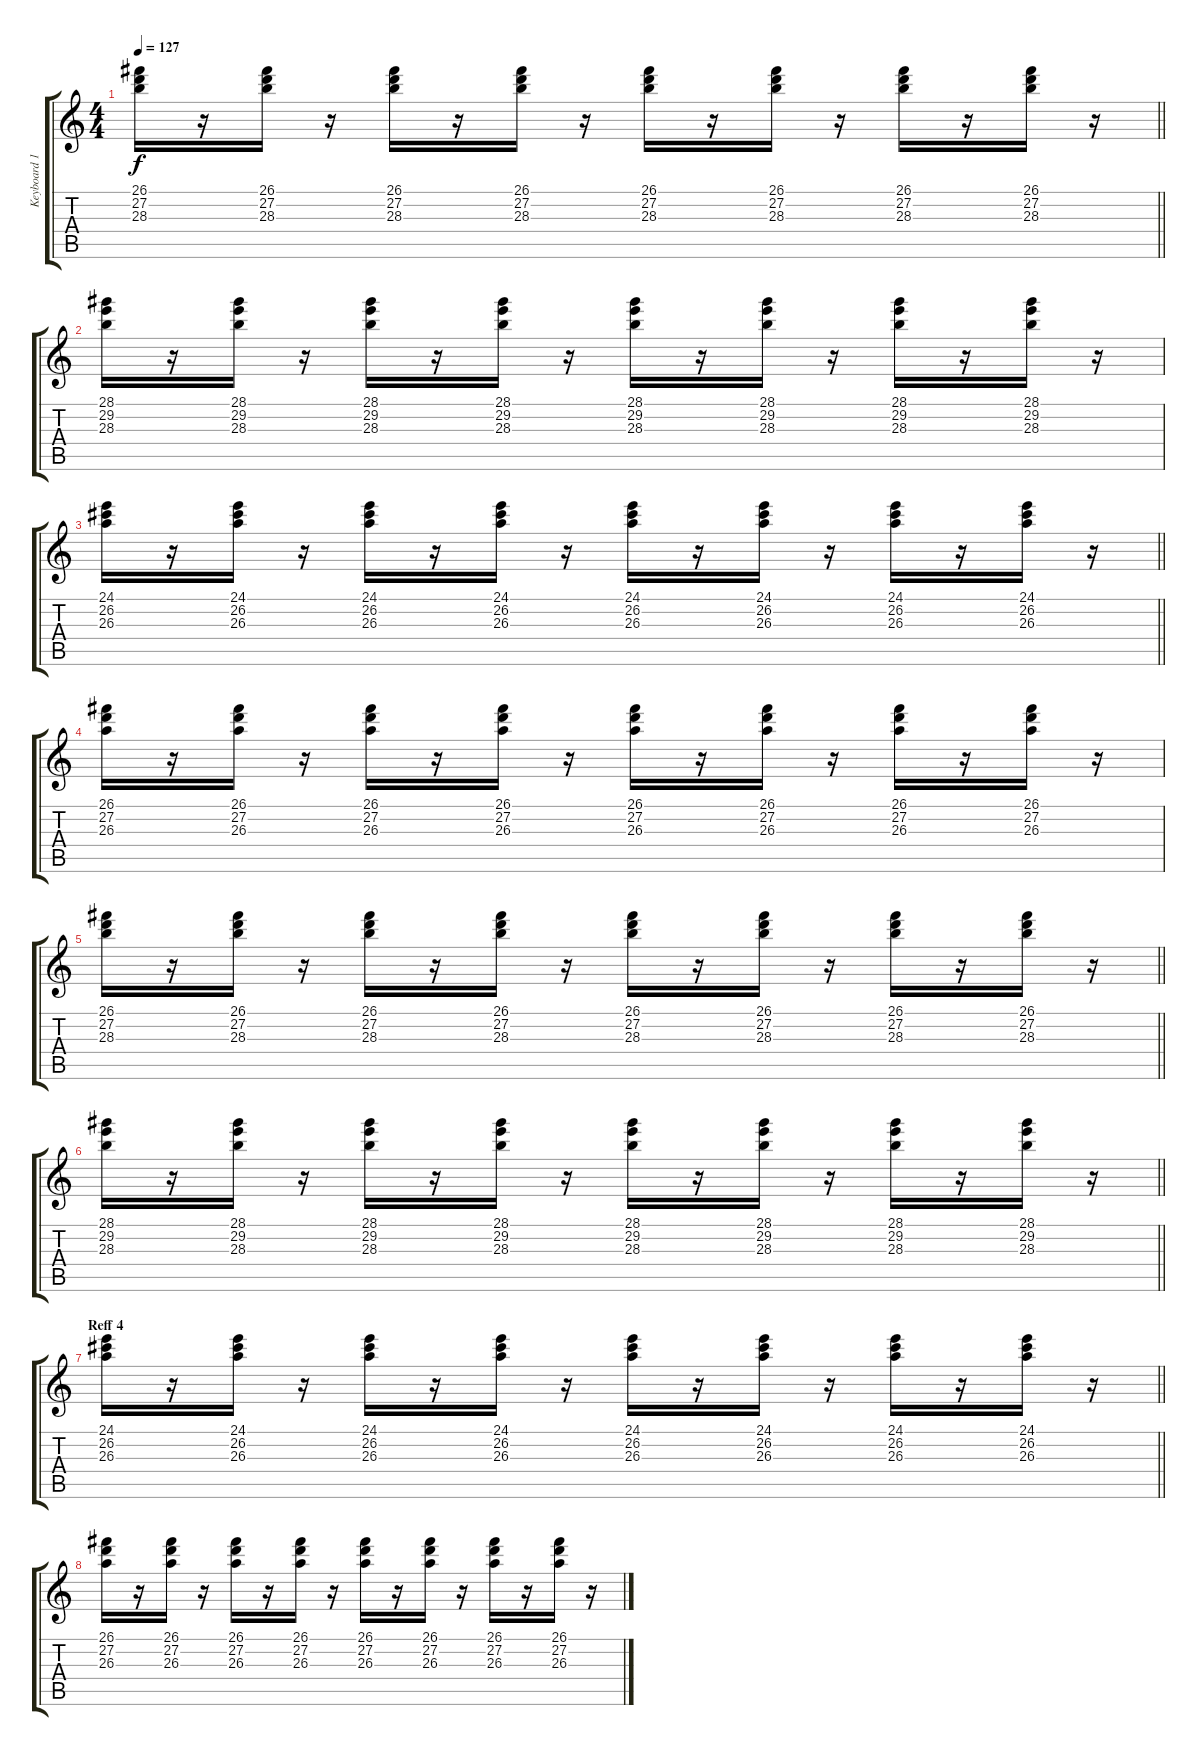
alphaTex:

\track ("Keyboard 1" "Keyboard 1") {instrument acousticgrandpiano}
\staff {score tabs}
\tuning (E4 B3 G3 D3 A2 E2) {hide}
\ts (4 4)
\tempo 127
\clef g2
\barLineRight lightlight
\ks c
(26.1 27.2 28.3).16{dy f} r.16 (26.1 27.2 28.3).16 r.16 (26.1 27.2 28.3).16 r.16 (26.1 27.2 28.3).16 r.16 (26.1 27.2 28.3).16 r.16 (26.1 27.2 28.3).16 r.16 (26.1 27.2 28.3).16 r.16 (26.1 27.2 28.3).16 r.16 |
(28.1 29.2 28.3).16 r.16 (28.1 29.2 28.3).16 r.16 (28.1 29.2 28.3).16 r.16 (28.1 29.2 28.3).16 r.16 (28.1 29.2 28.3).16 r.16 (28.1 29.2 28.3).16 r.16 (28.1 29.2 28.3).16 r.16 (28.1 29.2 28.3).16 r.16 |
\barLineRight lightlight
(24.1 26.2 26.3).16 r.16 (24.1 26.2 26.3).16 r.16 (24.1 26.2 26.3).16 r.16 (24.1 26.2 26.3).16 r.16 (24.1 26.2 26.3).16 r.16 (24.1 26.2 26.3).16 r.16 (24.1 26.2 26.3).16 r.16 (24.1 26.2 26.3).16 r.16 |
(26.1 27.2 26.3).16 r.16 (26.1 27.2 26.3).16 r.16 (26.1 27.2 26.3).16 r.16 (26.1 27.2 26.3).16 r.16 (26.1 27.2 26.3).16 r.16 (26.1 27.2 26.3).16 r.16 (26.1 27.2 26.3).16 r.16 (26.1 27.2 26.3).16 r.16 |
\barLineRight lightlight
(26.1 27.2 28.3).16 r.16 (26.1 27.2 28.3).16 r.16 (26.1 27.2 28.3).16 r.16 (26.1 27.2 28.3).16 r.16 (26.1 27.2 28.3).16 r.16 (26.1 27.2 28.3).16 r.16 (26.1 27.2 28.3).16 r.16 (26.1 27.2 28.3).16 r.16 |
\barLineRight lightlight
(28.1 29.2 28.3).16 r.16 (28.1 29.2 28.3).16 r.16 (28.1 29.2 28.3).16 r.16 (28.1 29.2 28.3).16 r.16 (28.1 29.2 28.3).16 r.16 (28.1 29.2 28.3).16 r.16 (28.1 29.2 28.3).16 r.16 (28.1 29.2 28.3).16 r.16 |
\section ("" "Reff 4")
\barLineRight lightlight
(24.1 26.2 26.3).16 r.16 (24.1 26.2 26.3).16 r.16 (24.1 26.2 26.3).16 r.16 (24.1 26.2 26.3).16 r.16 (24.1 26.2 26.3).16 r.16 (24.1 26.2 26.3).16 r.16 (24.1 26.2 26.3).16 r.16 (24.1 26.2 26.3).16 r.16 |
(26.1 27.2 26.3).16 r.16 (26.1 27.2 26.3).16 r.16 (26.1 27.2 26.3).16 r.16 (26.1 27.2 26.3).16 r.16 (26.1 27.2 26.3).16 r.16 (26.1 27.2 26.3).16 r.16 (26.1 27.2 26.3).16 r.16 (26.1 27.2 26.3).16 r.16
